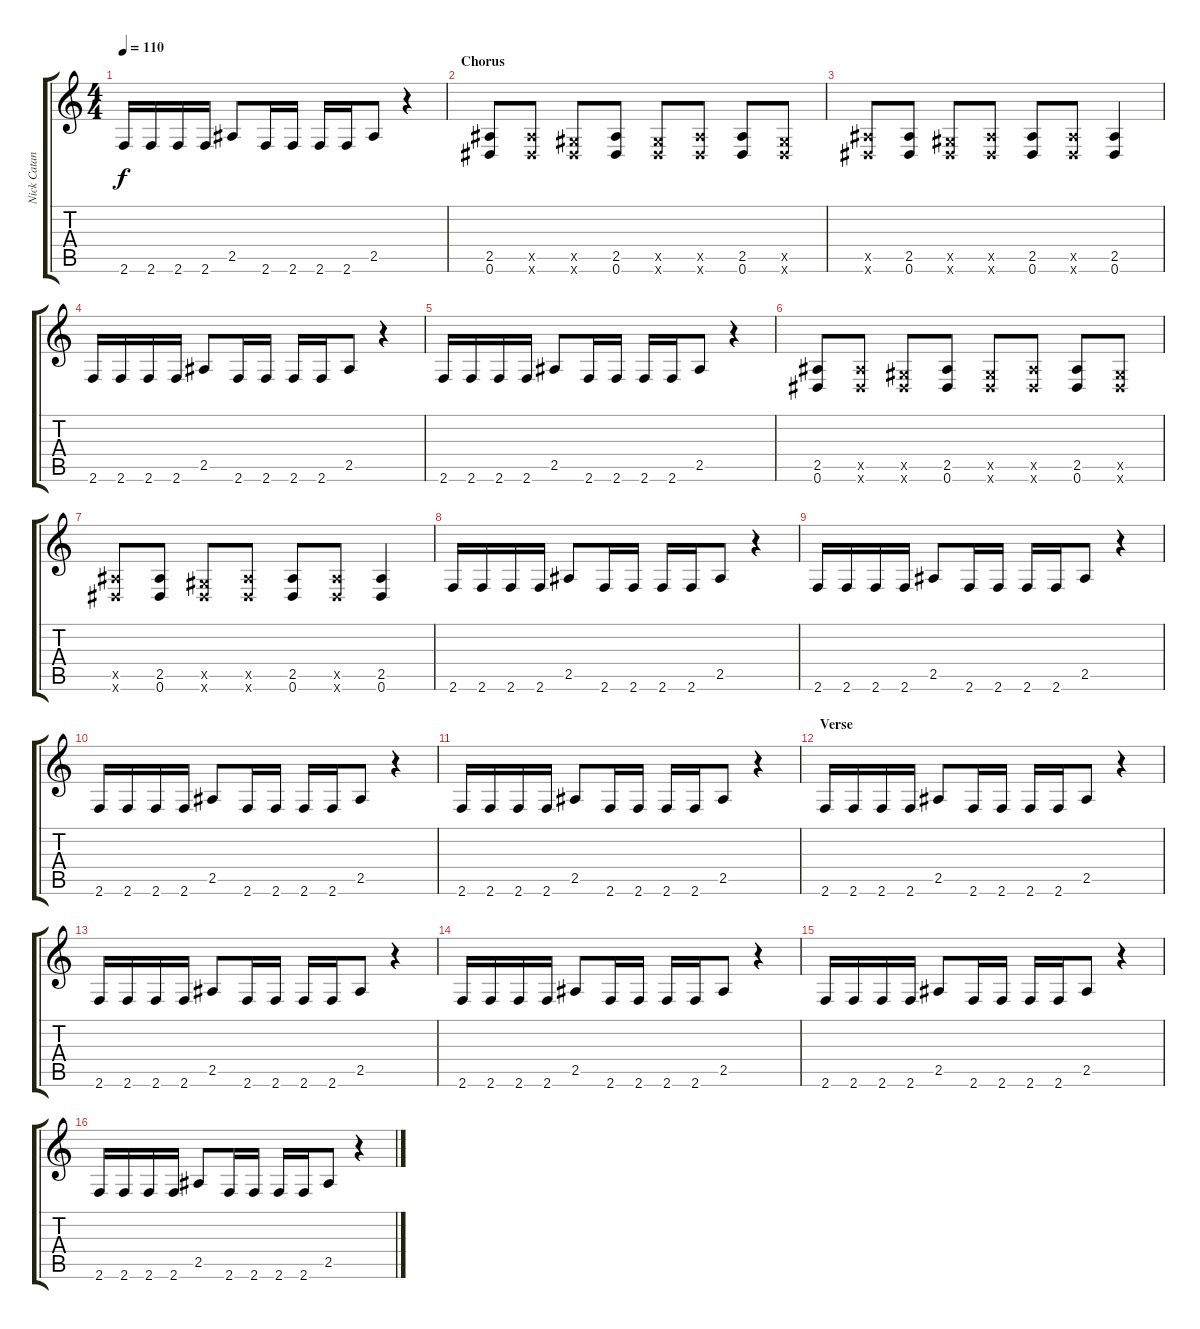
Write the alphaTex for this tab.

\track ("Nick Catanese" "Nick Catan") {instrument distortionguitar}
\staff {score tabs}
\tuning (Eb4 Bb3 Gb3 Db3 Ab2 Eb2) {hide}
\ts (4 4)
\tempo 110
\clef g2
\ks c
2.6.16{dy f} 2.6.16 2.6.16 2.6.16 2.5.8 2.6.16 2.6.16 2.6.16 2.6.16 2.5.8 r.4 |
\section ("" "Chorus")
(2.5 0.6).8 (2.5{x} 0.6{x}).8 (0.5{x} 0.6{x}).8 (2.5 0.6).8 (0.5{x} 0.6{x}).8 (2.5{x} 0.6{x}).8 (2.5 0.6).8 (0.5{x} 0.6{x}).8 |
(2.5{x} 0.6{x}).8 (2.5 0.6).8 (0.5{x} 0.6{x}).8 (2.5{x} 0.6{x}).8 (2.5 0.6).8 (2.5{x} 0.6{x}).8 (2.5 0.6).4 |
2.6.16 2.6.16 2.6.16 2.6.16 2.5.8 2.6.16 2.6.16 2.6.16 2.6.16 2.5.8 r.4 |
2.6.16 2.6.16 2.6.16 2.6.16 2.5.8 2.6.16 2.6.16 2.6.16 2.6.16 2.5.8 r.4 |
(2.5 0.6).8 (2.5{x} 0.6{x}).8 (0.5{x} 0.6{x}).8 (2.5 0.6).8 (0.5{x} 0.6{x}).8 (2.5{x} 0.6{x}).8 (2.5 0.6).8 (0.5{x} 0.6{x}).8 |
(2.5{x} 0.6{x}).8 (2.5 0.6).8 (0.5{x} 0.6{x}).8 (2.5{x} 0.6{x}).8 (2.5 0.6).8 (2.5{x} 0.6{x}).8 (2.5 0.6).4 |
2.6.16 2.6.16 2.6.16 2.6.16 2.5.8 2.6.16 2.6.16 2.6.16 2.6.16 2.5.8 r.4 |
2.6.16 2.6.16 2.6.16 2.6.16 2.5.8 2.6.16 2.6.16 2.6.16 2.6.16 2.5.8 r.4 |
2.6.16 2.6.16 2.6.16 2.6.16 2.5.8 2.6.16 2.6.16 2.6.16 2.6.16 2.5.8 r.4 |
2.6.16 2.6.16 2.6.16 2.6.16 2.5.8 2.6.16 2.6.16 2.6.16 2.6.16 2.5.8 r.4 |
\section ("" "Verse")
2.6.16 2.6.16 2.6.16 2.6.16 2.5.8 2.6.16 2.6.16 2.6.16 2.6.16 2.5.8 r.4 |
2.6.16 2.6.16 2.6.16 2.6.16 2.5.8 2.6.16 2.6.16 2.6.16 2.6.16 2.5.8 r.4 |
2.6.16 2.6.16 2.6.16 2.6.16 2.5.8 2.6.16 2.6.16 2.6.16 2.6.16 2.5.8 r.4 |
2.6.16 2.6.16 2.6.16 2.6.16 2.5.8 2.6.16 2.6.16 2.6.16 2.6.16 2.5.8 r.4 |
2.6.16 2.6.16 2.6.16 2.6.16 2.5.8 2.6.16 2.6.16 2.6.16 2.6.16 2.5.8 r.4
